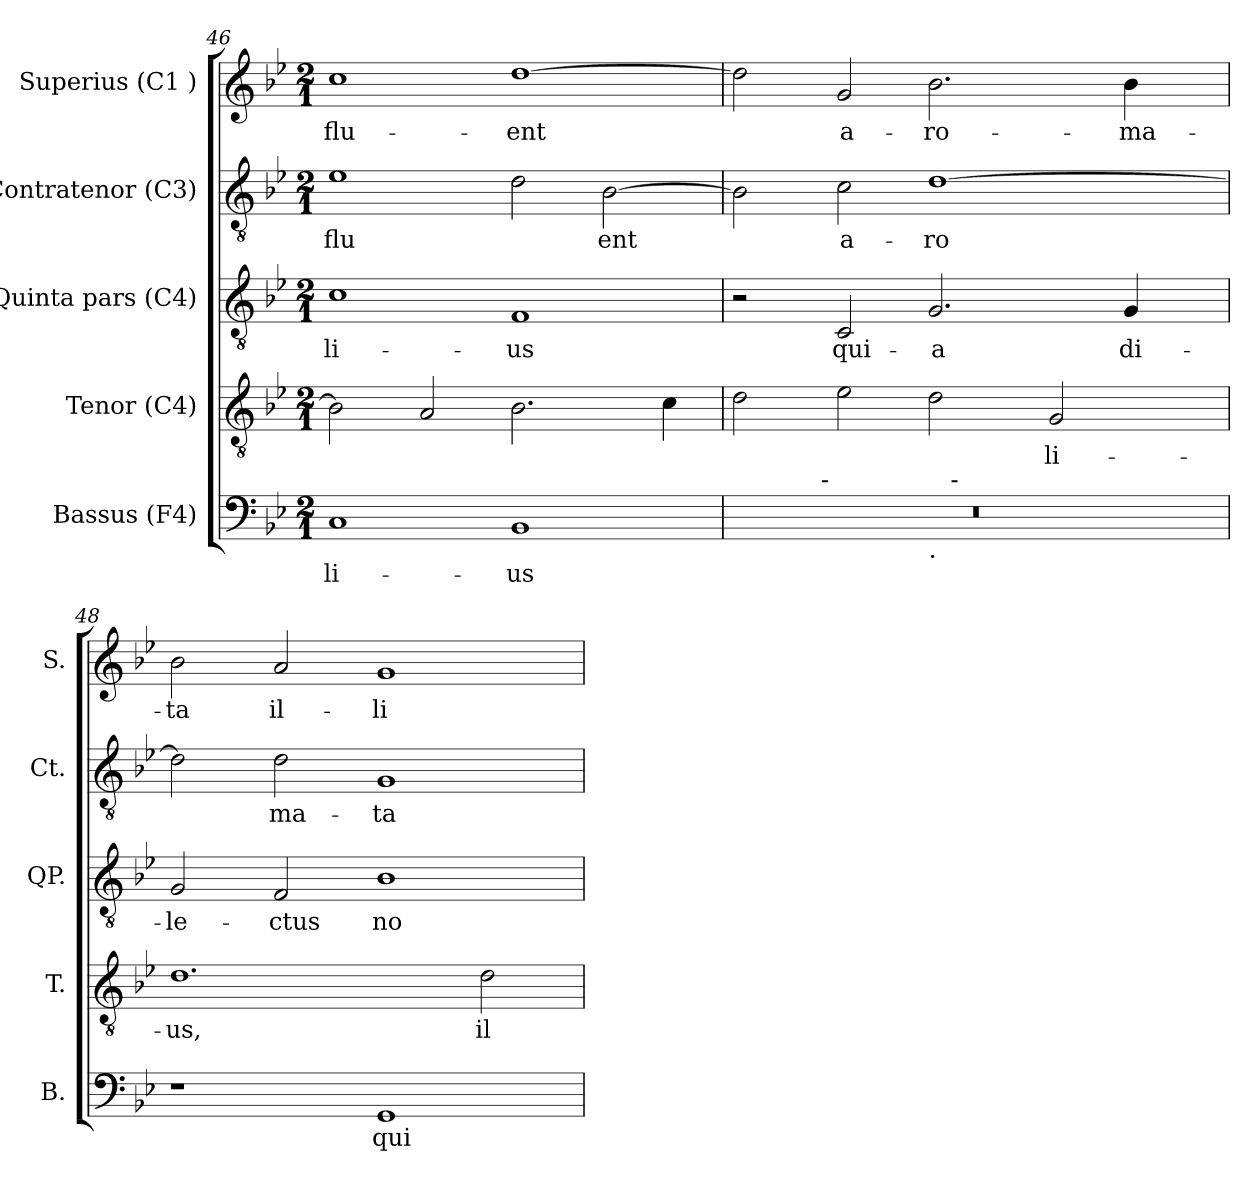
**kern	**text	**kern	**text	**kern	**text	**kern	**text	**kern	**text
*part5	*part5	*part4	*part4	*part3	*part3	*part2	*part2	*part1	*part1
*staff5	*staff5	*staff4	*staff4	*staff3	*staff3	*staff2	*staff2	*staff1	*staff1
*I"Bassus (F4)	*	*I"Tenor (C4)	*	*I"Quinta pars (C4)	*	*I"Contratenor (C3)	*	*I"Superius (C1 )	*
*I'B.	*	*I'T.	*	*I'QP.	*	*I'Ct.	*	*I'S.	*
*clefF4	*	*clefGv2	*	*clefGv2	*	*clefGv2	*	*clefG2	*
*k[b-e-]	*	*k[b-e-]	*	*k[b-e-]	*	*k[b-e-]	*	*k[b-e-]	*
*B-:	*	*B-:	*	*B-:	*	*B-:	*	*B-:	*
*M2/1	*	*M2/1	*	*M2/1	*	*M2/1	*	*M2/1	*
=46	=46	=46	=46	=46	=46	=46	=46	=46	=46
!	!LO:LY:b:cj	!	!LO:LY:b:cj	!	!LO:LY:b:cj	!	!LO:LY:b:cj	!	!LO:LY:b:cj
1C	-li-	2B-\]	--	1c	-li-	1e-	flu-	1cc	flu-
!	!	!	!LO:LY:b:cj	!	!	!	!	!	!
.	.	2A/	--	.	.	.	.	.	.
!	!LO:LY:b:cj	!	!LO:LY:b:cj	!	!LO:LY:b:cj	!	!LO:LY:b:cj	!	!LO:LY:b:cj
1BB-	-us	2.B-\	--	1F	-us	2d\	--	[<1dd	-ent
!	!	!	!	!	!	!	!LO:LY:b:cj	!	!
.	.	.	.	.	.	[<2B-\	-ent	.	.
!	!	!	!LO:LY:b:cj	!	!	!	!	!	!
.	.	4c\	--	.	.	.	.	.	.
!!LO:PB:g=z
=47	=47	=47	=47	=47	=47	=47	=47	=47	=47
!	!	!	!LO:LY:b:cj	!	!	!	!LO:LY:b:cj	!	!LO:LY:b:cj
*^	*	*	*	*	*	*	*	*	*
*	*^	*	*	*	*	*	*	*	*	*
*	*	*^	*	*	*	*	*	*	*	*	*
0r	4...ryy	1ryy	1ryy	.	2d\	--	2r	.	2B-\]	.	2dd\]	.
!	!LO:TX:a:t=-	!	!	!	!	!	!	!	!	!	!	!
.	1ryy	.	.	.	.	.	.	.	.	.	.	.
!	!	!	!	!	!	!LO:LY:b:cj	!	!LO:LY:b:cj	!	!LO:LY:b:cj	!	!LO:LY:b:cj
.	.	.	.	.	2e-\	--	2C/	qui-	2c\	a-	2g/	a-
!	!	!LO:TX:b:t=.	!	!	!	!	!	!	!	!	!	!
!	!	!	!	!	!	!LO:LY:b:cj	!	!LO:LY:b:cj	!	!LO:LY:b:cj	!	!LO:LY:b:cj
.	.	1ryy	32.ryy	.	2d\	--	2.G/	-a	[>1d	-ro-	2.b-\	-ro-
!	!	!	!LO:TX:a:t=-	!	!	!	!	!	!	!	!	!
.	.	.	2ryy	.	.	.	.	.	.	.	.	.
.	2ryy	.	.	.	.	.	.	.	.	.	.	.
!	!	!	!	!	!	!LO:LY:b:cj	!	!	!	!	!	!
.	.	.	.	.	2G/	-li-	.	.	.	.	.	.
.	.	.	4ryy	.	.	.	.	.	.	.	.	.
!	!	!	!	!	!	!	!	!LO:LY:b:cj	!	!	!	!LO:LY:b:cj
.	.	.	.	.	.	.	4G/	di-	.	.	4b-\	-ma-
.	.	.	8ryy	.	.	.	.	.	.	.	.	.
.	.	.	16ryy	.	.	.	.	.	.	.	.	.
.	32ryy	.	.	.	.	.	.	.	.	.	.	.
.	.	.	64ryy	.	.	.	.	.	.	.	.	.
=48	=48	=48	=48	=48	=48	=48	=48	=48	=48	=48	=48	=48
!	!	!	!	!	!	!LO:LY:b:cj	!	!LO:LY:b:cj	!	!LO:LY:b:cj	!	!LO:LY:b:cj
*v	*v	*v	*v	*	*	*	*	*	*	*	*	*
1r	.	1.d	-us,	2G/	-le-	2d\]	--	2b-\	-ta
!	!	!	!	!	!LO:LY:b:cj	!	!LO:LY:b:cj	!	!LO:LY:b:cj
.	.	.	.	2F/	-ctus	2d\	-ma-	2a/	il-
!	!LO:LY:b:cj	!	!	!	!LO:LY:b:cj	!	!LO:LY:b:cj	!	!LO:LY:b:cj
1GG	qui-	.	.	1B-	no-	1G	-ta	1g	-li-
!	!	!	!LO:LY:b:cj	!	!	!	!	!	!
.	.	2d\	il-	.	.	.	.	.	.
=	=	=	=	=	=	=	=	=	=
*-	*-	*-	*-	*-	*-	*-	*-	*-	*-
